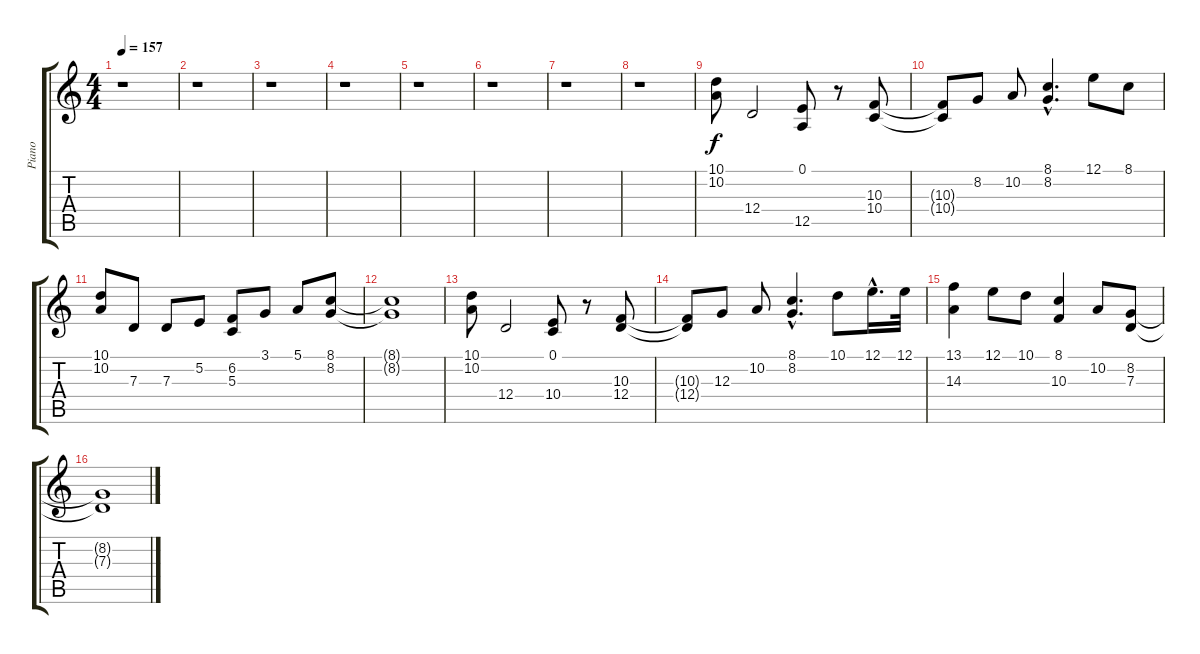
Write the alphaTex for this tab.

\track ("Piano" "Piano") {instrument acousticgrandpiano}
\staff {score tabs}
\tuning (E4 B3 G3 D3 A2 E2) {hide}
\ts (4 4)
\tempo 157
\clef g2
\ks c
r.1{dy f} |
r.1 |
r.1 |
r.1 |
r.1 |
r.1 |
r.1 |
r.1 |
(10.1 10.2).8 12.4.2 (0.1 12.5).8 r.8 (10.3 10.4).8 |
(10.3{t} 10.4{t}).8 8.2.8 10.2.8 (8.1{hac} 8.2{hac}).4{d} 12.1.8 8.1.8 |
(10.1 10.2).8 7.3.8 7.3.8 5.2.8 (6.2 5.3).8 3.1.8 5.1.8 (8.1 8.2).8 |
(8.1{t} 8.2{t}).1 |
(10.1 10.2).8 12.4.2 (0.1 10.4).8 r.8 (10.3 12.4).8 |
(10.3{t} 12.4{t}).8 12.3.8 10.2.8 (8.1{hac} 8.2{hac}).4{d} 10.1.8 12.1{hac}.16{d} 12.1.32 |
(13.1 14.3).4 12.1.8 10.1.8 (8.1 10.3).4 10.2.8 (8.2 7.3).8 |
(8.2{t} 7.3{t}).1
